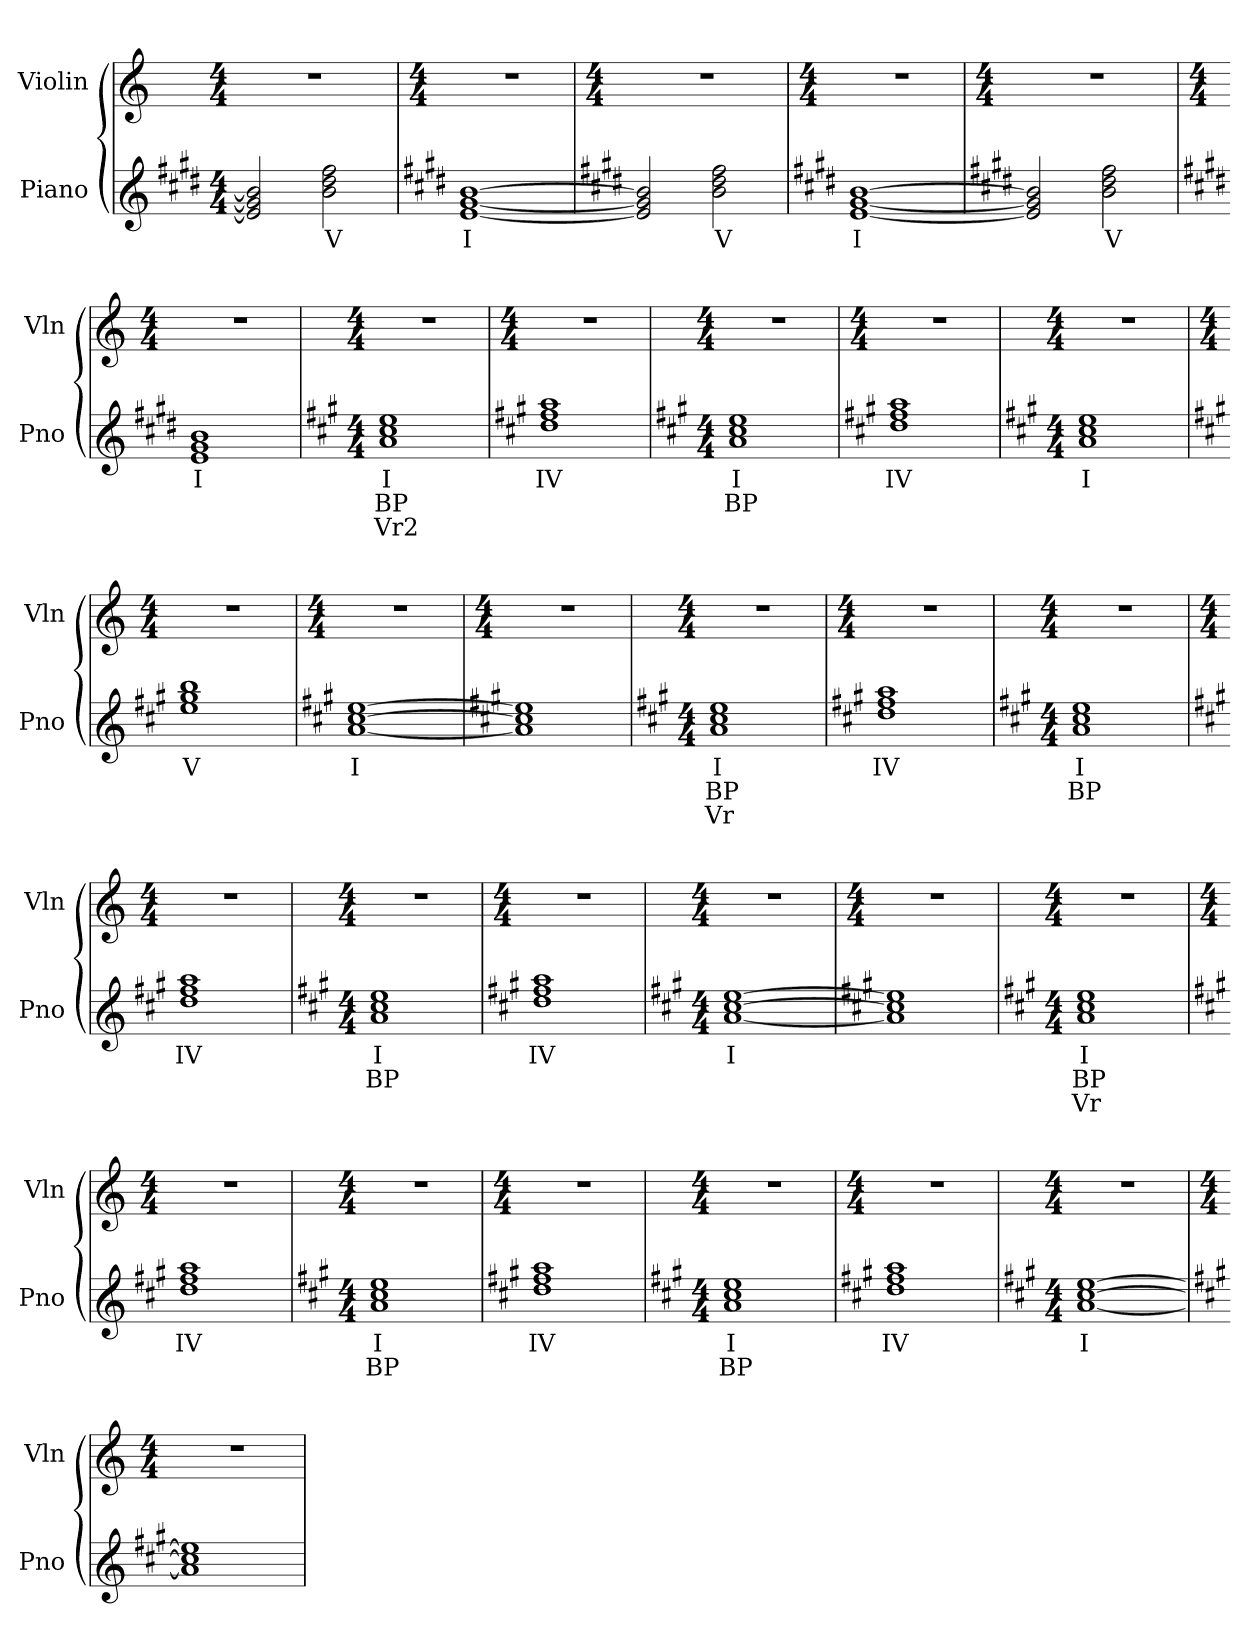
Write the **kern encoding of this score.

**kern	**text	**text	**text	**kern
*part2	*part2	*part2	*part2	*part1
*staff2	*staff2	*staff2	*staff2	*staff1
*I"Piano	*	*	*	*I"Violin
*I'Pno	*	*	*	*I'Vln
*	*	*	*	*clefG2
*k[f#c#g#d#]	*	*	*	*
*E:	*	*	*	*
*M4/4	*	*	*	*M4/4
=	=	=	=	=
2e] 2g#] 2b]	.	.	.	1r
2b 2dd# 2ff#	V	.	.	.
=	=	=	=	=
*k[f#c#g#d#]	*	*	*	*
*E:	*	*	*	*
*	*	*	*	*M4/4
[1e [1g# [1b	I	.	.	1r
=	=	=	=	=
*k[f#c#g#d#]	*	*	*	*
*E:	*	*	*	*
*	*	*	*	*M4/4
2e] 2g#] 2b]	.	.	.	1r
2b 2dd# 2ff#	V	.	.	.
=	=	=	=	=
*k[f#c#g#d#]	*	*	*	*
*E:	*	*	*	*
*	*	*	*	*M4/4
[1e [1g# [1b	I	.	.	1r
=	=	=	=	=
*k[f#c#g#d#]	*	*	*	*
*E:	*	*	*	*
*	*	*	*	*M4/4
2e] 2g#] 2b]	.	.	.	1r
2b 2dd# 2ff#	V	.	.	.
=	=	=	=	=
*k[f#c#g#d#]	*	*	*	*
*E:	*	*	*	*
*	*	*	*	*M4/4
1e 1g# 1b	I	.	.	1r
=	=	=	=	=
*k[f#c#g#]	*	*	*	*
*A:	*	*	*	*
*M4/4	*	*	*	*M4/4
1a 1cc# 1ee	I	BP	Vr2	1r
=	=	=	=	=
*k[f#c#g#]	*	*	*	*
*A:	*	*	*	*
*	*	*	*	*M4/4
1dd 1ff# 1aa	IV	.	.	1r
=	=	=	=	=
*k[f#c#g#]	*	*	*	*
*A:	*	*	*	*
*M4/4	*	*	*	*M4/4
1a 1cc# 1ee	I	BP	.	1r
=	=	=	=	=
*k[f#c#g#]	*	*	*	*
*A:	*	*	*	*
*	*	*	*	*M4/4
1dd 1ff# 1aa	IV	.	.	1r
=	=	=	=	=
*k[f#c#g#]	*	*	*	*
*A:	*	*	*	*
*M4/4	*	*	*	*M4/4
1a 1cc# 1ee	I	.	.	1r
=	=	=	=	=
*k[f#c#g#]	*	*	*	*
*A:	*	*	*	*
*	*	*	*	*M4/4
1ee 1gg# 1bb	V	.	.	1r
=	=	=	=	=
*k[f#c#g#]	*	*	*	*
*A:	*	*	*	*
*	*	*	*	*M4/4
[1a [1cc# [1ee	I	.	.	1r
=	=	=	=	=
*k[f#c#g#]	*	*	*	*
*A:	*	*	*	*
*	*	*	*	*M4/4
1a] 1cc#] 1ee]	.	.	.	1r
=	=	=	=	=
*k[f#c#g#]	*	*	*	*
*A:	*	*	*	*
*M4/4	*	*	*	*M4/4
1a 1cc# 1ee	I	BP	Vr	1r
=	=	=	=	=
*k[f#c#g#]	*	*	*	*
*A:	*	*	*	*
*	*	*	*	*M4/4
1dd 1ff# 1aa	IV	.	.	1r
=	=	=	=	=
*k[f#c#g#]	*	*	*	*
*A:	*	*	*	*
*M4/4	*	*	*	*M4/4
1a 1cc# 1ee	I	BP	.	1r
=	=	=	=	=
*k[f#c#g#]	*	*	*	*
*A:	*	*	*	*
*	*	*	*	*M4/4
1dd 1ff# 1aa	IV	.	.	1r
=	=	=	=	=
*k[f#c#g#]	*	*	*	*
*A:	*	*	*	*
*M4/4	*	*	*	*M4/4
1a 1cc# 1ee	I	BP	.	1r
=	=	=	=	=
*k[f#c#g#]	*	*	*	*
*A:	*	*	*	*
*	*	*	*	*M4/4
1dd 1ff# 1aa	IV	.	.	1r
=	=	=	=	=
*k[f#c#g#]	*	*	*	*
*A:	*	*	*	*
*M4/4	*	*	*	*M4/4
[1a [1cc# [1ee	I	.	.	1r
=	=	=	=	=
*k[f#c#g#]	*	*	*	*
*A:	*	*	*	*
*	*	*	*	*M4/4
1a] 1cc#] 1ee]	.	.	.	1r
=	=	=	=	=
*k[f#c#g#]	*	*	*	*
*A:	*	*	*	*
*M4/4	*	*	*	*M4/4
1a 1cc# 1ee	I	BP	Vr	1r
=	=	=	=	=
*k[f#c#g#]	*	*	*	*
*A:	*	*	*	*
*	*	*	*	*M4/4
1dd 1ff# 1aa	IV	.	.	1r
=	=	=	=	=
*k[f#c#g#]	*	*	*	*
*A:	*	*	*	*
*M4/4	*	*	*	*M4/4
1a 1cc# 1ee	I	BP	.	1r
=	=	=	=	=
*k[f#c#g#]	*	*	*	*
*A:	*	*	*	*
*	*	*	*	*M4/4
1dd 1ff# 1aa	IV	.	.	1r
=	=	=	=	=
*k[f#c#g#]	*	*	*	*
*A:	*	*	*	*
*M4/4	*	*	*	*M4/4
1a 1cc# 1ee	I	BP	.	1r
=	=	=	=	=
*k[f#c#g#]	*	*	*	*
*A:	*	*	*	*
*	*	*	*	*M4/4
1dd 1ff# 1aa	IV	.	.	1r
=	=	=	=	=
*k[f#c#g#]	*	*	*	*
*A:	*	*	*	*
*M4/4	*	*	*	*M4/4
[1a [1cc# [1ee	I	.	.	1r
=	=	=	=	=
*k[f#c#g#]	*	*	*	*
*A:	*	*	*	*
*	*	*	*	*M4/4
1a] 1cc#] 1ee]	.	.	.	1r
=	=	=	=	=
*-	*-	*-	*-	*-
